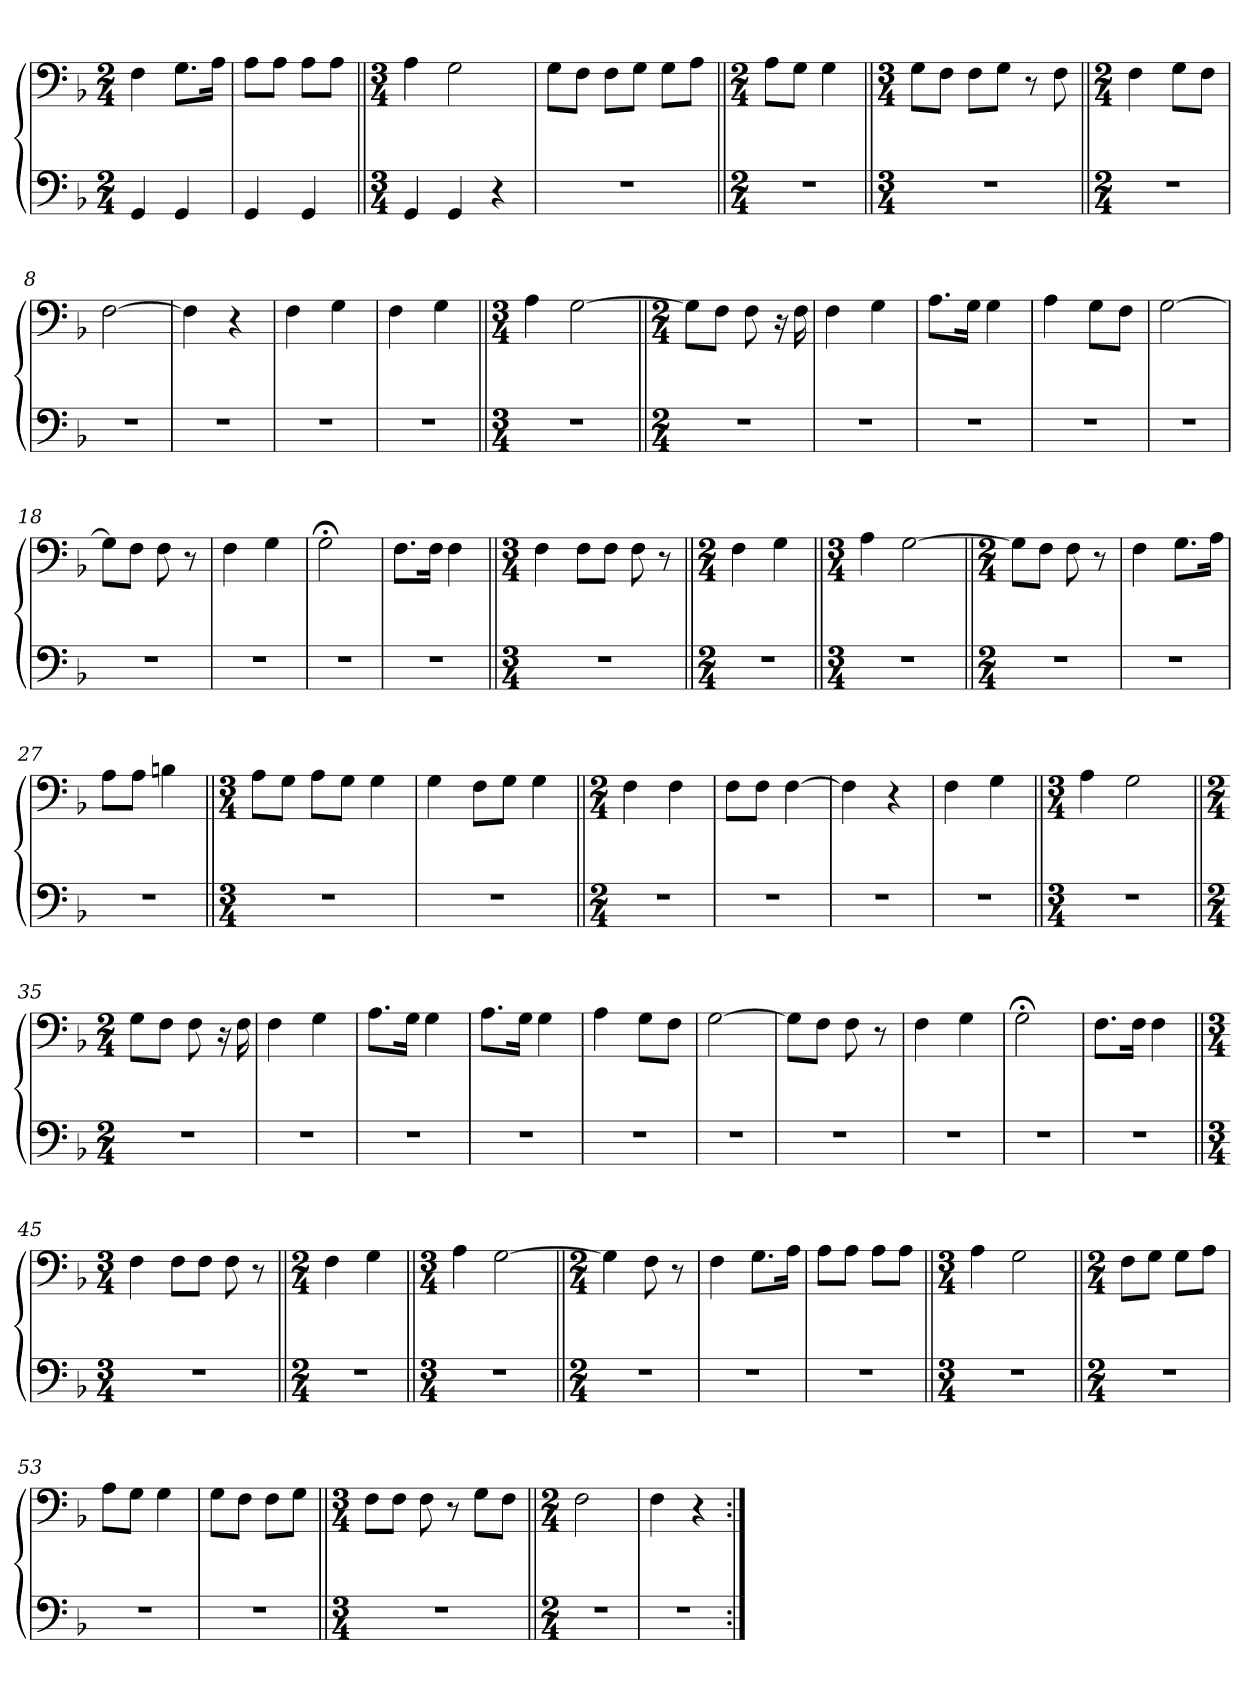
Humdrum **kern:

**kern	**kern
*part1	*part1
*staff2	*staff1
*clefF4	*clefF4
*k[b-]	*k[b-]
*M2/4	*M2/4
=1	=1
4GG/	4F\
4GG/	8.G\L
.	16A\Jk
=2	=2
4GG/	8A\L
.	8A\J
4GG/	8A\L
.	8A\J
=3||	=3||
*M3/4	*M3/4
4GG/	4A\
4GG/	2G\
4r	.
=4	=4
2.r	8G\L
.	8F\J
.	8F\L
.	8G\J
.	8G\L
.	8A\J
=5||	=5||
*M2/4	*M2/4
2r	8A\L
.	8G\J
.	4G\
=6||	=6||
*M3/4	*M3/4
2.r	8G\L
.	8F\J
.	8F\L
.	8G\J
.	8r
.	8F\
=7||	=7||
*M2/4	*M2/4
2r	4F\
.	8G\L
.	8F\J
=8	=8
2r	[2F\
=9	=9
2r	4F\]
.	4r
=	=
2r	4F\
.	4G\
=11	=11
2r	4F\
.	4G\
=12||	=12||
*M3/4	*M3/4
2.r	4A\
.	[2G\
=13||	=13||
*M2/4	*M2/4
2r	8G\L]
.	8F\J
.	8F\
.	16r
.	16F\
=14	=14
2r	4F\
.	4G\
=15	=15
2r	8.A\L
.	16G\Jk
.	4G\
=16	=16
2r	4A\
.	8G\L
.	8F\J
=17	=17
2r	[2G\
=18	=18
2r	8G\L]
.	8F\J
.	8F\
.	8r
=19	=19
2r	4F\
.	4G\
=20	=20
2r	2G;<\
=21	=21
2r	8.F\L
.	16F\Jk
.	4F\
=22||	=22||
*M3/4	*M3/4
2.r	4F\
.	8F\L
.	8F\J
.	8F\
.	8r
=23||	=23||
*M2/4	*M2/4
2r	4F\
.	4G\
=24||	=24||
*M3/4	*M3/4
2.r	4A\
.	[2G\
=25||	=25||
*M2/4	*M2/4
2r	8G\L]
.	8F\J
.	8F\
.	8r
=26	=26
2r	4F\
.	8.G\L
.	16A\Jk
=27	=27
2r	8A\L
.	8A\J
.	4Bn\
=28||	=28||
*M3/4	*M3/4
2.r	8A\L
.	8G\J
.	8A\L
.	8G\J
.	4G\
=29	=29
2.r	4G\
.	8F\L
.	8G\J
.	4G\
=30||	=30||
*M2/4	*M2/4
2r	4F\
.	4F\
=31	=31
2r	8F\L
.	8F\J
.	[4F\
=32	=32
2r	4F\]
.	4r
=33	=33
2r	4F\
.	4G\
=34||	=34||
*M3/4	*M3/4
2.r	4A\
.	2G\
=35||	=35||
*M2/4	*M2/4
2r	8G\L
.	8F\J
.	8F\
.	16r
.	16F\
=36	=36
2r	4F\
.	4G\
=37	=37
2r	8.A\L
.	16G\Jk
.	4G\
=38	=38
2r	8.A\L
.	16G\Jk
.	4G\
=39	=39
2r	4A\
.	8G\L
.	8F\J
=40	=40
2r	[2G\
=41	=41
2r	8G\L]
.	8F\J
.	8F\
.	8r
=42	=42
2r	4F\
.	4G\
=43	=43
2r	2G;<\
=44	=44
2r	8.F\L
.	16F\Jk
.	4F\
=45||	=45||
*M3/4	*M3/4
2.r	4F\
.	8F\L
.	8F\J
.	8F\
.	8r
=46||	=46||
*M2/4	*M2/4
2r	4F\
.	4G\
=47||	=47||
*M3/4	*M3/4
2.r	4A\
.	[2G\
=48||	=48||
*M2/4	*M2/4
2r	4G\]
.	8F\
.	8r
=49	=49
2r	4F\
.	8.G\L
.	16A\Jk
=50	=50
2r	8A\L
.	8A\J
.	8A\L
.	8A\J
=51||	=51||
*M3/4	*M3/4
2.r	4A\
.	2G\
=52||	=52||
*M2/4	*M2/4
2r	8F\L
.	8G\J
.	8G\L
.	8A\J
=53	=53
2r	8A\L
.	8G\J
.	4G\
=54	=54
2r	8G\L
.	8F\J
.	8F\L
.	8G\J
=55||	=55||
*M3/4	*M3/4
2.r	8F\L
.	8F\J
.	8F\
.	8r
.	8G\L
.	8F\J
=56||	=56||
*M2/4	*M2/4
2r	2F\
=57	=57
2r	4F\
.	4r
=:|!	=:|!
*-	*-
